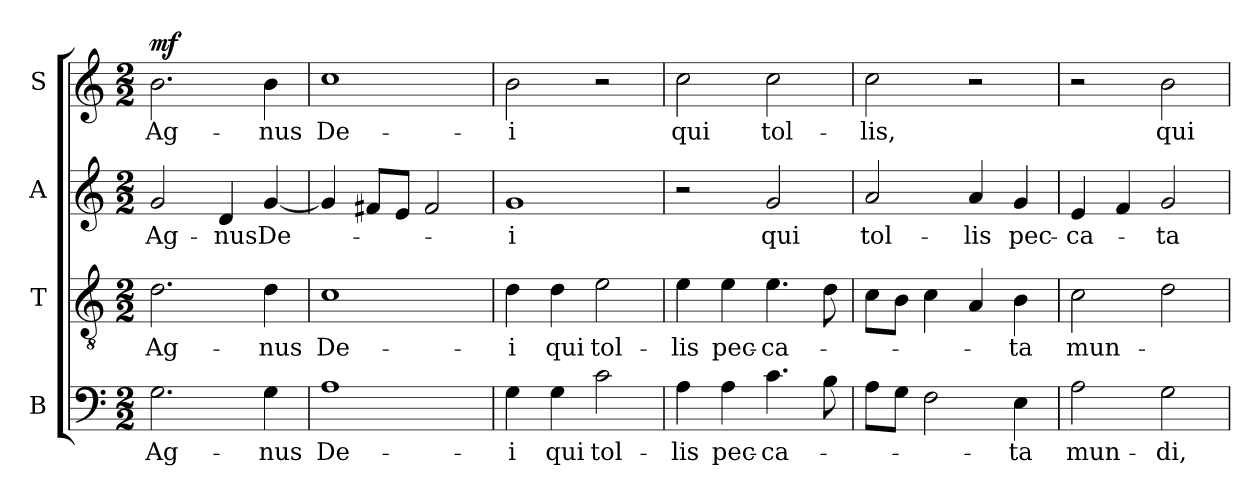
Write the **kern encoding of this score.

**kern	**text	**dynam	**kern	**text	**dynam	**kern	**text	**dynam	**kern	**text	**dynam
*part4	*part4	*part4	*part3	*part3	*part3	*part2	*part2	*part2	*part1	*part1	*part1
*staff4	*staff4	*staff4	*staff3	*staff3	*staff3	*staff2	*staff2	*staff2	*staff1	*staff1	*staff1
*I"B	*	*	*I"T	*	*	*I"A	*	*	*I"S	*	*
!!LO:PB:g=z
*clefF4	*	*	*clefGv2	*	*	*clefG2	*	*	*clefG2	*	*
*	*	*	*ITrd7c12	*	*	*	*	*	*	*	*
*k[]	*	*	*k[]	*	*	*k[]	*	*	*k[]	*	*
*C:	*	*	*C:	*	*	*C:	*	*	*C:	*	*
*M2/2	*	*	*M2/2	*	*	*M2/2	*	*	*M2/2	*	*
=1	=1	=1	=1	=1	=1	=1	=1	=1	=1	=1	=1
!	!LO:LY:b:color=#000000	!	!	!	!	!	!	!	!	!	!
!	!	!	!	!LO:LY:b:color=#000000	!	!	!	!	!	!	!
!	!	!	!	!	!	!	!LO:LY:b:color=#000000	!	!	!	!
!	!	!	!	!	!	!	!	!	!	!LO:LY:b:color=#000000	!
2.Gi\	Ag-	mp mf mp	2.Di\	Ag-	mp mf	2gi/	Ag-	mf mp	2.bi\	Ag-	mf
!	!	!	!	!	!	!	!LO:LY:b:color=#000000	!	!	!	!
.	.	.	.	.	.	4di/	-nus	.	.	.	.
!	!LO:LY:b:color=#000000	!	!	!	!	!	!	!	!	!	!
!	!	!	!	!LO:LY:b:color=#000000	!	!	!	!	!	!	!
!	!	!	!	!	!	!	!LO:LY:b:color=#000000	!	!	!	!
!	!	!	!	!	!	!	!	!	!	!LO:LY:b:color=#000000	!
4Gi\	-nus	.	4Di\	-nus	.	[4gi/	De-	.	4bi\	-nus	.
=2	=2	=2	=2	=2	=2	=2	=2	=2	=2	=2	=2
!	!LO:LY:b:color=#000000	!	!	!	!	!	!	!	!	!	!
!	!	!	!	!LO:LY:b:color=#000000	!	!	!	!	!	!	!
!	!	!	!	!	!	!	!	!	!	!LO:LY:b:color=#000000	!
1Ai	De-	.	1Ci	De-	.	4gi/]	.	.	1cci	De-	.
.	.	.	.	.	.	8f#Xi/L	.	.	.	.	.
.	.	.	.	.	.	8ei/J	.	.	.	.	.
.	.	.	.	.	.	2f#i/	.	.	.	.	.
=3	=3	=3	=3	=3	=3	=3	=3	=3	=3	=3	=3
!	!LO:LY:b:color=#000000	!	!	!	!	!	!	!	!	!	!
!	!	!	!	!LO:LY:b:color=#000000	!	!	!	!	!	!	!
!	!	!	!	!	!	!	!LO:LY:b:color=#000000	!	!	!	!
!	!	!	!	!	!	!	!	!	!	!LO:LY:b:color=#000000	!
4Gi\	-i	.	4Di\	-i	.	1gi	-i	.	2bi\	-i	.
!	!LO:LY:b:color=#000000	!	!	!	!	!	!	!	!	!	!
!	!	!	!	!LO:LY:b:color=#000000	!	!	!	!	!	!	!
4Gi\	qui	.	4Di\	qui	.	.	.	.	.	.	.
!	!LO:LY:b:color=#000000	!	!	!	!	!	!	!	!	!	!
!	!	!	!	!LO:LY:b:color=#000000	!	!	!	!	!	!	!
2ci\	tol-	.	2Ei\	tol-	.	.	.	.	2r	.	.
=4	=4	=4	=4	=4	=4	=4	=4	=4	=4	=4	=4
!	!LO:LY:b:color=#000000	!	!	!	!	!	!	!	!	!	!
!	!	!	!	!LO:LY:b:color=#000000	!	!	!	!	!	!	!
!	!	!	!	!	!	!	!	!	!	!LO:LY:b:color=#000000	!
4Ai\	-lis	.	4Ei\	-lis	.	2r	.	.	2cci\	qui	.
!	!LO:LY:b:color=#000000	!	!	!	!	!	!	!	!	!	!
!	!	!	!	!LO:LY:b:color=#000000	!	!	!	!	!	!	!
4Ai\	pec-	.	4Ei\	pec-	.	.	.	.	.	.	.
!	!LO:LY:b:color=#000000	!	!	!	!	!	!	!	!	!	!
!	!	!	!	!LO:LY:b:color=#000000	!	!	!	!	!	!	!
!	!	!	!	!	!	!	!LO:LY:b:color=#000000	!	!	!	!
!	!	!	!	!	!	!	!	!	!	!LO:LY:b:color=#000000	!
4.ci\	-ca-	.	4.Ei\	-ca-	.	2gi/	qui	.	2cci\	tol-	.
8Bi\	.	.	8Di\	.	.	.	.	.	.	.	.
=5	=5	=5	=5	=5	=5	=5	=5	=5	=5	=5	=5
!	!	!	!	!	!	!	!LO:LY:b:color=#000000	!	!	!	!
!	!	!	!	!	!	!	!	!	!	!LO:LY:b:color=#000000	!
8Ai\L	.	.	8Ci\L	.	.	2ai/	tol-	.	2cci\	-lis,	.
8Gi\J	.	.	8BBi\J	.	.	.	.	.	.	.	.
2Fi\	.	.	4Ci\	.	.	.	.	.	.	.	.
!	!	!	!	!	!	!	!LO:LY:b:color=#000000	!	!	!	!
.	.	.	4AAi/	.	.	4ai/	-lis	.	2r	.	.
!	!LO:LY:b:color=#000000	!	!	!	!	!	!	!	!	!	!
!	!	!	!	!LO:LY:b:color=#000000	!	!	!	!	!	!	!
!	!	!	!	!	!	!	!LO:LY:b:color=#000000	!	!	!	!
4Ei\	-ta	.	4BBi\	-ta	.	4gi/	pec-	.	.	.	.
=6	=6	=6	=6	=6	=6	=6	=6	=6	=6	=6	=6
!	!LO:LY:b:color=#000000	!	!	!	!	!	!	!	!	!	!
!	!	!	!	!LO:LY:b:color=#000000	!	!	!	!	!	!	!
!	!	!	!	!	!	!	!LO:LY:b:color=#000000	!	!	!	!
2Ai\	mun-	.	2Ci\	mun-	.	4ei/	-ca-	.	2r	.	.
.	.	.	.	.	.	4fi/	.	.	.	.	.
!	!LO:LY:b:color=#000000	!	!	!	!	!	!	!	!	!	!
!	!	!	!	!	!	!	!LO:LY:b:color=#000000	!	!	!	!
!	!	!	!	!	!	!	!	!	!	!LO:LY:b:color=#000000	!
2Gi\	-di,	.	2Di\	.	.	2gi/	-ta	.	2bi\	qui	.
=	=	=	=	=	=	=	=	=	=	=	=
*-	*-	*-	*-	*-	*-	*-	*-	*-	*-	*-	*-
